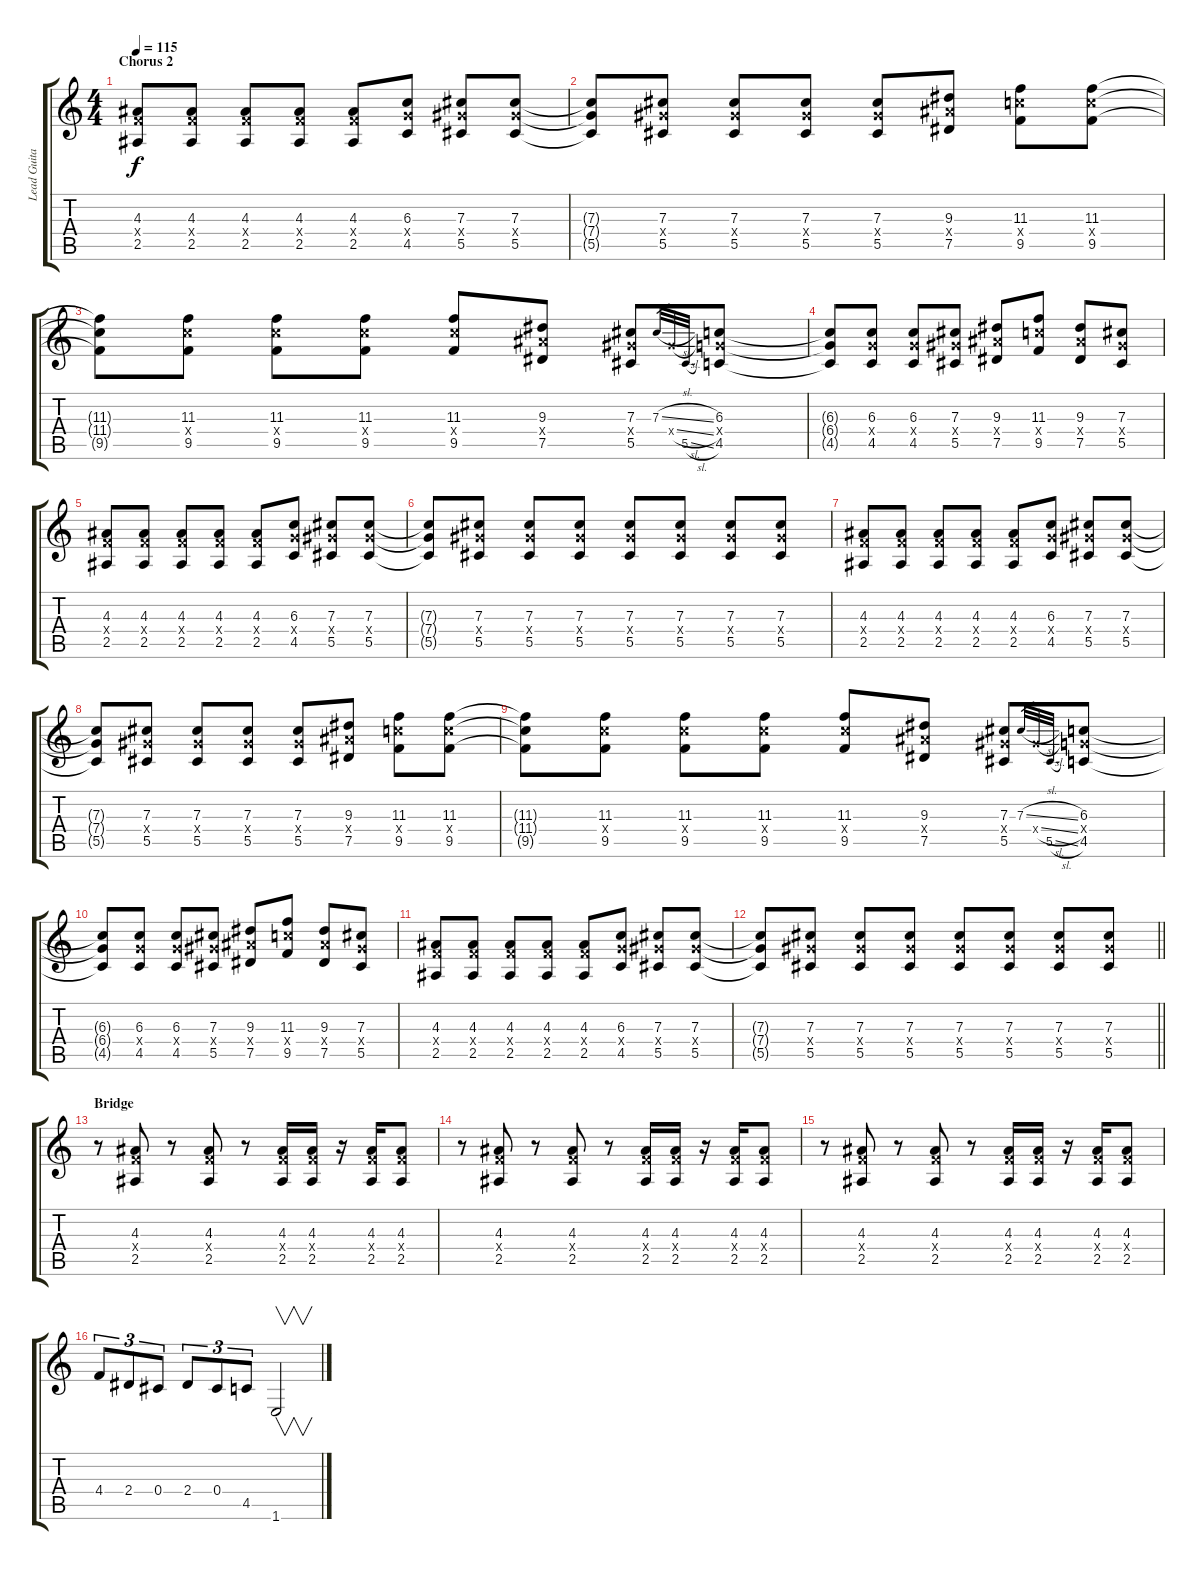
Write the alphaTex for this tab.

\track ("Lead Guitar" "Lead Guita") {instrument distortionguitar}
\staff {score tabs}
\tuning (Eb4 Bb3 Gb3 Db3 Ab2 Eb2) {hide}
\ts (4 4)
\section ("" "Chorus 2")
\tempo 115
\clef g2
\ks c
(4.3 4.4{x} 2.5).8{dy f} (4.3 4.4{x} 2.5).8 (4.3 4.4{x} 2.5).8 (4.3 4.4{x} 2.5).8 (4.3 4.4{x} 2.5).8 (6.3 6.4{x} 4.5).8 (7.3 7.4{x} 5.5).8 (7.3 7.4{x} 5.5).8 |
(7.3{t} 7.4{t} 5.5{t}).8 (7.3 7.4{x} 5.5).8 (7.3 7.4{x} 5.5).8 (7.3 7.4{x} 5.5).8 (7.3 7.4{x} 5.5).8 (9.3 9.4{x} 7.5).8 (11.3 11.4{x} 9.5).8 (11.3 11.4{x} 9.5).8 |
(11.3{t} 11.4{t} 9.5{t}).8 (11.3 11.4{x} 9.5).8 (11.3 11.4{x} 9.5).8 (11.3 11.4{x} 9.5).8 (11.3 11.4{x} 9.5).8 (9.3 9.4{x} 7.5).8 (7.3 7.4{x} 5.5).8 7.3{sl}.32{gr} 7.4{sl x}.32{gr} 5.5{sl}.32{gr} (6.3 6.4{x} 4.5).8 |
(6.3{t} 6.4{t} 4.5{t}).8 (6.3 6.4{x} 4.5).8 (6.3 6.4{x} 4.5).8 (7.3 7.4{x} 5.5).8 (9.3 9.4{x} 7.5).8 (11.3 11.4{x} 9.5).8 (9.3 9.4{x} 7.5).8 (7.3 7.4{x} 5.5).8 |
(4.3 4.4{x} 2.5).8 (4.3 4.4{x} 2.5).8 (4.3 4.4{x} 2.5).8 (4.3 4.4{x} 2.5).8 (4.3 4.4{x} 2.5).8 (6.3 6.4{x} 4.5).8 (7.3 7.4{x} 5.5).8 (7.3 7.4{x} 5.5).8 |
(7.3{t} 7.4{t} 5.5{t}).8 (7.3 7.4{x} 5.5).8 (7.3 7.4{x} 5.5).8 (7.3 7.4{x} 5.5).8 (7.3 7.4{x} 5.5).8 (7.3 7.4{x} 5.5).8 (7.3 7.4{x} 5.5).8 (7.3 7.4{x} 5.5).8 |
(4.3 4.4{x} 2.5).8 (4.3 4.4{x} 2.5).8 (4.3 4.4{x} 2.5).8 (4.3 4.4{x} 2.5).8 (4.3 4.4{x} 2.5).8 (6.3 6.4{x} 4.5).8 (7.3 7.4{x} 5.5).8 (7.3 7.4{x} 5.5).8 |
(7.3{t} 7.4{t} 5.5{t}).8 (7.3 7.4{x} 5.5).8 (7.3 7.4{x} 5.5).8 (7.3 7.4{x} 5.5).8 (7.3 7.4{x} 5.5).8 (9.3 9.4{x} 7.5).8 (11.3 11.4{x} 9.5).8 (11.3 11.4{x} 9.5).8 |
(11.3{t} 11.4{t} 9.5{t}).8 (11.3 11.4{x} 9.5).8 (11.3 11.4{x} 9.5).8 (11.3 11.4{x} 9.5).8 (11.3 11.4{x} 9.5).8 (9.3 9.4{x} 7.5).8 (7.3 7.4{x} 5.5).8 7.3{sl}.32{gr} 7.4{sl x}.32{gr} 5.5{sl}.32{gr} (6.3 6.4{x} 4.5).8 |
(6.3{t} 6.4{t} 4.5{t}).8 (6.3 6.4{x} 4.5).8 (6.3 6.4{x} 4.5).8 (7.3 7.4{x} 5.5).8 (9.3 9.4{x} 7.5).8 (11.3 11.4{x} 9.5).8 (9.3 9.4{x} 7.5).8 (7.3 7.4{x} 5.5).8 |
(4.3 4.4{x} 2.5).8 (4.3 4.4{x} 2.5).8 (4.3 4.4{x} 2.5).8 (4.3 4.4{x} 2.5).8 (4.3 4.4{x} 2.5).8 (6.3 6.4{x} 4.5).8 (7.3 7.4{x} 5.5).8 (7.3 7.4{x} 5.5).8 |
\barLineRight lightlight
(7.3{t} 7.4{t} 5.5{t}).8 (7.3 7.4{x} 5.5).8 (7.3 7.4{x} 5.5).8 (7.3 7.4{x} 5.5).8 (7.3 7.4{x} 5.5).8 (7.3 7.4{x} 5.5).8 (7.3 7.4{x} 5.5).8 (7.3 7.4{x} 5.5).8 |
\section ("" "Bridge")
r.8 (4.3 4.4{x} 2.5).8 r.8 (4.3 4.4{x} 2.5).8 r.8 (4.3 4.4{x} 2.5).16 (4.3 4.4{x} 2.5).16 r.16 (4.3 4.4{x} 2.5).16 (4.3 4.4{x} 2.5).8 |
r.8 (4.3 4.4{x} 2.5).8 r.8 (4.3 4.4{x} 2.5).8 r.8 (4.3 4.4{x} 2.5).16 (4.3 4.4{x} 2.5).16 r.16 (4.3 4.4{x} 2.5).16 (4.3 4.4{x} 2.5).8 |
r.8 (4.3 4.4{x} 2.5).8 r.8 (4.3 4.4{x} 2.5).8 r.8 (4.3 4.4{x} 2.5).16 (4.3 4.4{x} 2.5).16 r.16 (4.3 4.4{x} 2.5).16 (4.3 4.4{x} 2.5).8 |
4.4.8{tu (3 2)} 2.4.8{tu (3 2)} 0.4.8{tu (3 2)} 2.4.8{tu (3 2)} 0.4.8{tu (3 2)} 4.5.8{tu (3 2)} 1.6.2{v}
